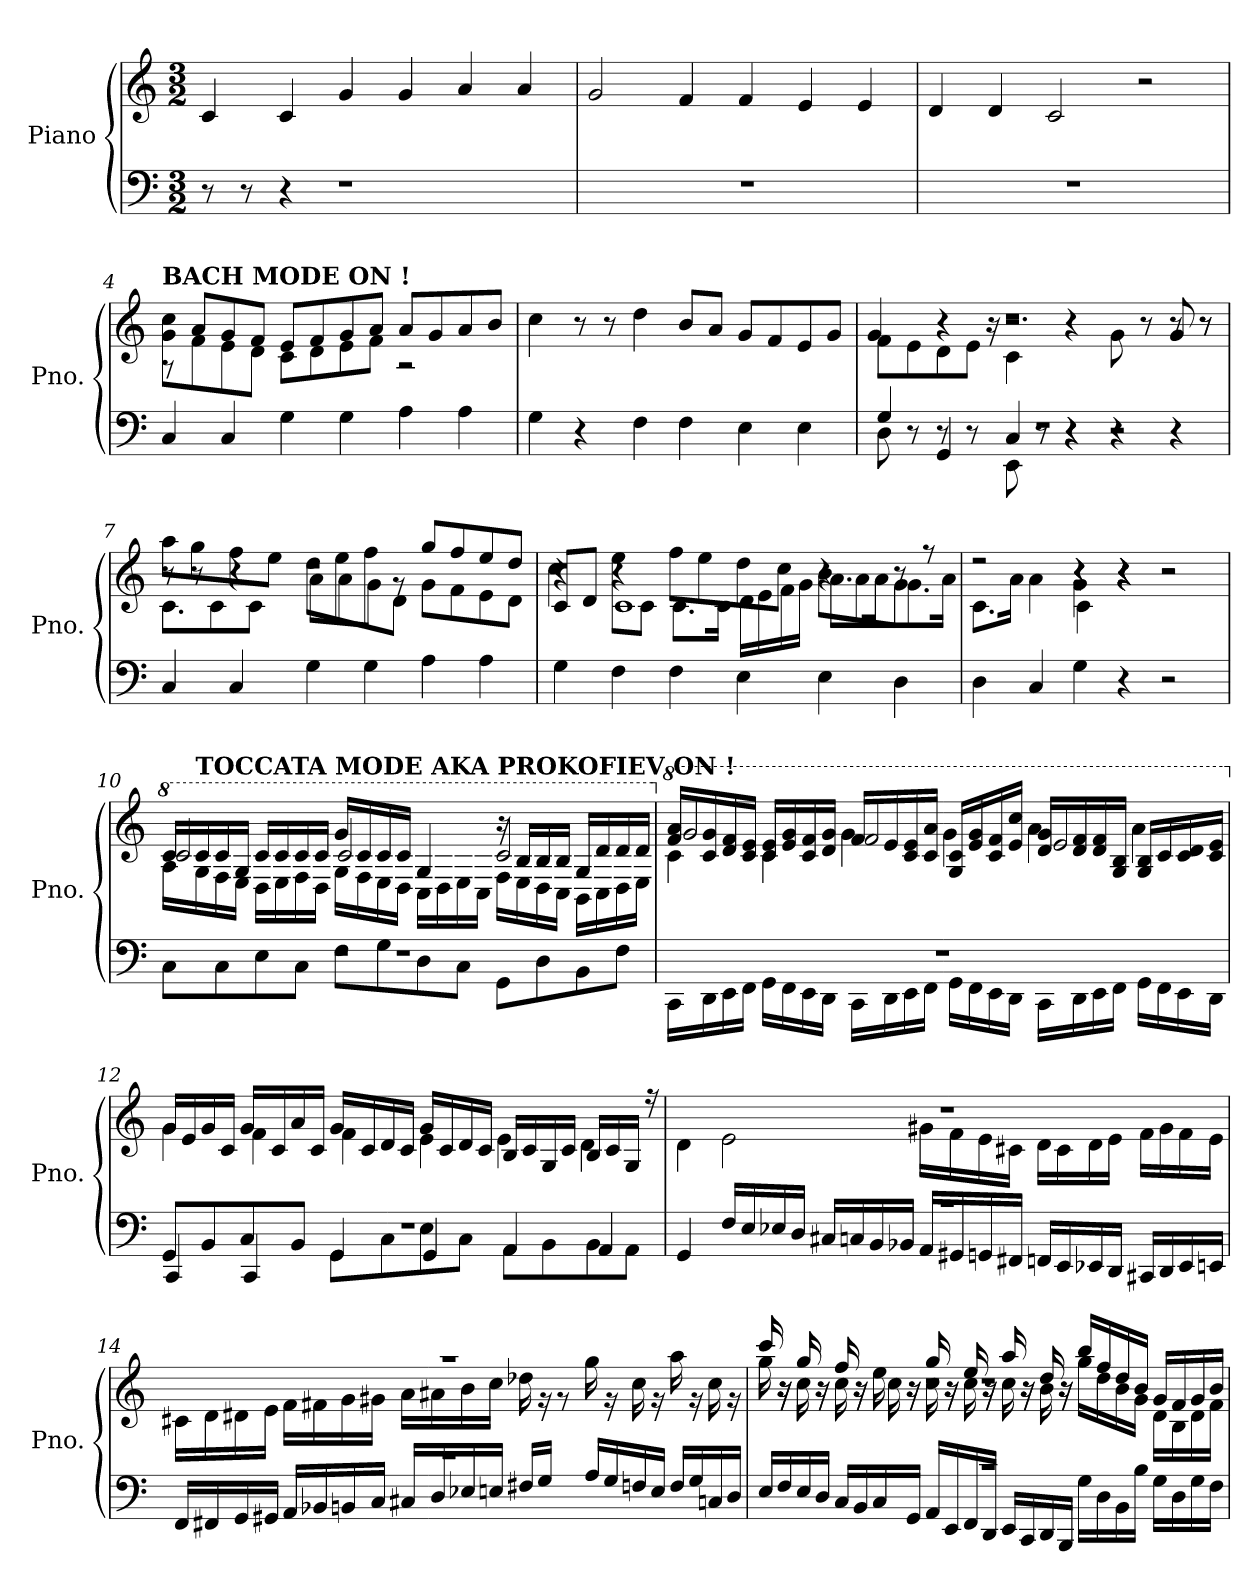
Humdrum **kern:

**kern	**kern
*part1	*part1
*staff2	*staff1
*I"Piano	*
*I'Pno.	*
*clefF4	*clefG2
*k[]	*k[]
*M3/2	*M3/2
*MM100	*MM100
=1	=1
8r	4c/
8r	.
4r	4c/
1r	4g/
.	4g/
.	4a/
.	4a/
=2	=2
1.r	2g/
.	4f/
.	4f/
.	4e/
.	4e/
=3	=3
1.r	4d/
.	4d/
.	2c/
.	2r
=4	=4
*	*^
!	!LO:TX:a:B:t=BACH MODE ON !	!
4C/	8rA	8g\ 8cc\L
.	8a/L	8f\
4C/	8g/	8e\
.	8f/J	8d\J
4G\	8e/L	8c\L
.	8f/	8d\
4G\	8g/	8e\
.	8a/J	8f\J
4A\	8a/L	2r
.	8g/	.
4A\	8a/	.
.	8b/J	.
*	*v	*v
=5	=5
4G\	4cc\
4r	8r
.	8r
4F\	4dd\
4F\	8b/L
.	8a/J
4E\	8g/L
.	8f/
4E\	8e/
.	8g/J
!!LO:LB:g=z
=6	=6
*^	*^
*	*^	*	*^
1.r	8D\	4G/	8f\L	4..ryy	4g/
.	8r	.	8e\	.	.
.	8r	4GG/	8d\	.	4r
.	8r	.	8e\J	.	.
.	.	.	.	16r	.
.	8EE\	4C/	2.r	4c\	1r
.	8r	.	.	.	.
.	4r	4r	.	4r	.
.	2r	4r	.	8g\	.
.	.	.	.	8r	.
.	.	4r	8g/	8r	.
.	.	.	8r	8r	.
*v	*v	*v	*	*	*
=7	=7	=7	=7
4C/	8r	8aa\L	8.c\L
.	8r	8gg\	.
.	.	.	8c\
4C/	4r	8ff\	.
.	.	.	8c\J
.	.	8ee\J	.
.	.	.	16ryy
4G\	1r	8dd\L	8a\L
.	.	8ee\	8a\
4G\	.	8ff\	8g\J
.	.	8d\J	8rg
4A\	.	8gg/L	8g\L
.	.	8ff/	8f\
4A\	.	8ee/	8e\
.	.	8dd/J	8d\J
!!LO:LB:g=z
=8	=8	=8	=8
*	*	*	*^
4G\	1r	4r	8c/L	4cc\
.	.	.	8d/J	.
4F\	.	8ee\L	1c	4r
.	.	8c\J	.	.
4F\	.	8ff\L	.	8.c\L
.	.	8ee\	.	.
.	.	.	.	16c\Jk
4E\	.	8dd\	.	16d\LL
.	.	.	.	16e\
.	.	8cc\J	.	16f\
.	.	.	.	16g\JJ
4E\	4r	8b\L	.	8.a\L
.	.	8a\	.	.
.	.	.	.	16a\K
4D\	8r	8g\J	4ryy	8.g\
.	8r	8ryy	.	.
.	.	.	.	16a\Jk
=9	=9	=9	=9	=9
4D\	2r	2ryy	2ryy	8.c\L
.	.	.	.	16a\Jk
4C/	.	.	.	4a\
4G\	4r	4g\	4r	4c\
4r	4r	4r	4r	4r
2r	2r	2r	2r	2r
*	*v	*v	*v	*v
!!LO:LB:g=z
=10	=10
*^	*
*	*^	*
*	*	*	*8va
*	*	*	*^
*	*	*	*	*^
1.r	8C\L	2ryy	16cc/LL	2cc/	16a\LL
!	!	!	!LO:TX:a:B:t=TOCCATA MODE AKA PROKOFIEV ON !	!	!
.	.	.	16cc/	.	16g\
.	8C\	.	16cc/	.	16f\
.	.	.	16g/JJ	.	16e\JJ
.	8E\	.	16cc/LL	.	16d\LL
.	.	.	16cc/	.	16e\
.	8C\J	.	16cc/	.	16f\
.	.	.	16cc/JJ	.	16d\JJ
.	8F\L	1r	16gg/LL	2cc/	16g\LL
.	.	.	16cc/	.	16f\
.	8G\	.	16cc/	.	16e\
.	.	.	16cc/JJ	.	16d\JJ
.	8D\	.	4g/	.	16c\LL
.	.	.	.	.	16d\
.	8C\J	.	.	.	16e\
.	.	.	.	.	16c\JJ
.	8GG\L	.	16r	2cc/	16f\LL
.	.	.	16b/LL	.	16e\
.	8D\	.	16b/	.	16d\
.	.	.	16b/JJ	.	16c\JJ
.	8BB\	.	16g/LL	.	16B\LL
.	.	.	16dd/	.	16c\
.	8F\J	.	16dd/	.	16d\
.	.	.	16dd/JJ	.	16e\JJ
*	*v	*v	*	*	*
!!LO:LB:g=z	!!	!!
=11	=11	=11	=11	=11
*	*	*X8va	*	*
*	*	*8va	*	*
1.r	16CC\LL	16ff/ 16aa/LL	2gg/	4cc\
.	16DD\	16cc/ 16gg/	.	.
.	16EE\	16dd/ 16ff/	.	.
.	16FF\JJ	16cc/ 16ee/JJ	.	.
.	16GG\LL	16cc/ 16ee/LL	.	4cc\
.	16FF\	16ee/ 16gg/	.	.
.	16EE\	16cc/ 16ff/	.	.
.	16DD\JJ	16dd/ 16gg/JJ	.	.
.	16CC\LL	16ff/LL	2ff/	4gg\
.	16DD\	16ee/	.	.
.	16EE\	16cc/ 16ee/	.	.
.	16FF\JJ	16cc/ 16aa/JJ	.	.
.	16GG\LL	16g/ 16cc/LL	.	4gg\
.	16FF\	16ee/ 16gg/	.	.
.	16EE\	16cc/ 16ff/	.	.
.	16DD\JJ	16ee/ 16ccc/JJ	.	.
.	16CC\LL	16dd/ 16gg/LL	2ee/	4aa\
.	16DD\	16dd/ 16ff/	.	.
.	16EE\	16dd/ 16ff/	.	.
.	16FF\JJ	16g/ 16b/JJ	.	.
.	16GG\LL	16g/ 16b/LL	.	4aa\
.	16FF\	16cc/	.	.
.	16EE\	16cc/ 16dd/	.	.
.	16DD\JJ	16cc/ 16ee/JJ	.	.
*	*	*v	*v	*v
!!LO:PB:g=z
=12	=12	=12
*	*^	*
*	*	*	*X8va
*	*	*	*^
1.r	8GG/L	4CC/	16g/LL	4g\
.	.	.	16e/	.
.	8BB/	.	16g/	.
.	.	.	16c/JJ	.
.	8C/	4CC/	16g/LL	4f\
.	.	.	16c/	.
.	8BB/J	.	16a/	.
.	.	.	16c/JJ	.
.	8GG\L	4GG/	16g/LL	4f\
.	.	.	16c/	.
.	8C\	.	16d/	.
.	.	.	16c/JJ	.
.	8E\	4GG/	16g/LL	4e\
.	.	.	16c/	.
.	8C\J	.	16d/	.
.	.	.	16c/JJ	.
.	8AA\L	4AA/	16B/LL	4e\
.	.	.	16c/	.
.	8BB\	.	16G/	.
.	.	.	16c/JJ	.
.	8BB\	4AA/	16B/LL	4d\
.	.	.	16c/	.
.	8AA\J	.	16G/JJ	.
.	.	.	16r	.
*	*v	*v	*	*
!!LO:LB:g=z	!!
=13	=13	=13	=13
1.r	4GG/	1.r	4d\
.	16F/LL	.	2e\
.	16E/	.	.
.	16E-X/	.	.
.	16D/JJ	.	.
.	16C#X/LL	.	.
.	16Cn/	.	.
.	16BB/	.	.
.	16BB-X/JJ	.	.
.	16AA/LL	.	16g#X\LL
.	16GG#X/	.	16f\
.	16GGn/	.	16e\
.	16FF#X/JJ	.	16c#X\JJ
.	16FFn/LL	.	16d\LL
.	16EE/	.	16c#\
.	16EE-X/	.	16d\
.	16DD/JJ	.	16e\JJ
.	16CC#X/LL	.	16f\LL
.	16DD/	.	16g#\
.	16EE-/	.	16f\
.	16EEn/JJ	.	16e\JJ
!!LO:LB:g=z	!!
=14	=14	=14	=14
1.r	16FF/LL	1.r	16c#X\LL
.	16FF#X/	.	16d\
.	16GG/	.	16d#X\
.	16GG#X/JJ	.	16e\JJ
.	16AA/LL	.	16f\LL
.	16BB-X/	.	16f#X\
.	16BBn/	.	16g\
.	16C/JJ	.	16g#X\JJ
.	16C#X/LL	.	16a\LL
.	16D/	.	16a#X\
.	16E-X/	.	16b\
.	16En/JJ	.	16cc\JJ
.	16F#X/LL	.	16dd-X\
.	16G/JJ	.	16r
.	8ryy	.	8r
.	16A/LL	.	16gg\
.	16G/	.	16r
.	16Fn/	.	16cc\
.	16E/JJ	.	16r
.	16F/LL	.	16aa\
.	16G/	.	16r
.	16Cn/	.	16cc\
.	16D/JJ	.	16r
!!LO:LB:g=z
=15	=15	=15	=15
*	*	*^	*^
1.r	16E/LL	1.r	16ccc/	16ryy	16gg\
.	16F/	.	16r	16r	16r
.	16E/	.	16gg/	4.ryy	16cc\
.	16D/JJ	.	16r	.	16r
.	16C/LL	.	16cc\	.	16ff/
.	16BB/	.	16r	.	16r
.	16C/	.	16ee\	.	16cc\
.	16GG/JJ	.	16r	.	16r
.	16AA/LL	.	16cc\	1r	16gg/
.	16EE/	.	16r	.	16r
.	16FF/	.	16ee/	.	16cc\
.	16DD/JJ	.	16r	.	16r
.	16EE/LL	.	16cc\	.	16aa/
.	16CC/	.	16r	.	16r
.	16DD/	.	16dd/	.	16b\
.	16BBB/JJ	.	16r	.	16r
.	16G\LL	.	16bb/LL	.	16gg\LL
.	16D\	.	16ff/	.	16dd\
.	16BB\	.	16dd/	.	16b\
.	16B\JJ	.	16b/JJ	.	16g\JJ
.	16G\LL	.	16g/LL	.	16d\LL
.	16D\	.	16f/	.	16B\
.	16G\	.	16g/	.	16d\
.	16F\JJ	.	16b/JJ	.	16f\JJ
*v	*v	*	*	*	*
*	*v	*v	*v	*v
=	=
*-	*-
